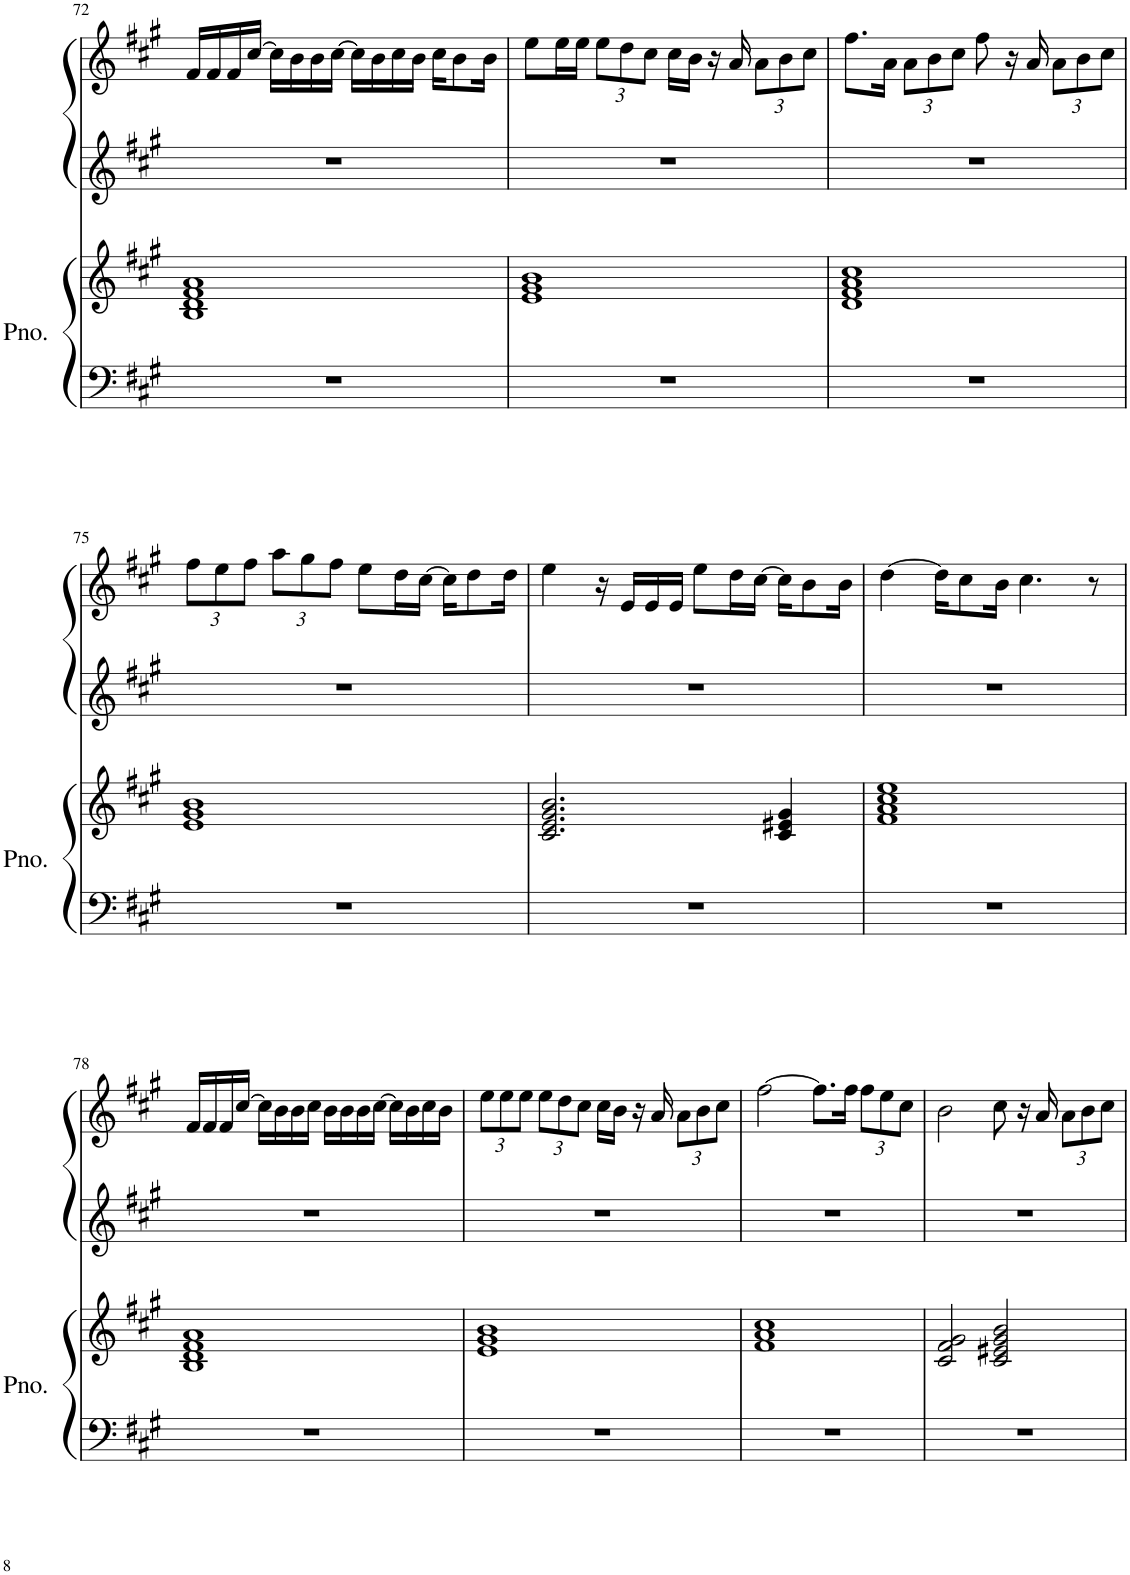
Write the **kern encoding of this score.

**kern	**kern	**kern	**kern
*part2	*part2	*part1	*part1
*staff4	*staff3	*staff2	*staff1
*I"ピアノ	*	*I"Piano	*
*	*	*I'Pno	*
!!LO:PB:g=z
*clefF4	*clefG2	*clefG2	*clefG2
*k[f#c#g#]	*k[f#c#g#]	*k[f#c#g#]	*k[f#c#g#]
*M4/4	*M4/4	*M4/4	*M4/4
*met(c)	*met(c)	*met(c)	*met(c)
=72	=72	=72	=72
1r	1B 1d 1f# 1a	1r	16f#/LL
.	.	.	16f#/
.	.	.	16f#/
.	.	.	[16cc#/JJ
.	.	.	16cc#\LL]
.	.	.	16b\
.	.	.	16b\
.	.	.	[16cc#\JJ
.	.	.	16cc#\LL]
.	.	.	16b\
.	.	.	16cc#\
.	.	.	16b\JJ
.	.	.	16cc#\KL
.	.	.	8b\
.	.	.	16b\Jk
=73	=73	=73	=73
1r	1e 1g# 1b	1r	8ee\L
.	.	.	16ee\L
.	.	.	16ee\JJ
*	*	*	*Xbrackettup
.	.	.	12ee\L
.	.	.	12dd\
.	.	.	12cc#\J
.	.	.	16cc#\LL
.	.	.	16b\JJ
.	.	.	16r
.	.	.	16a/
.	.	.	12a\L
.	.	.	12b\
.	.	.	12cc#\J
=74	=74	=74	=74
1r	1d 1f# 1a 1cc#	1r	8.ff#\L
.	.	.	16a\Jk
.	.	.	12a\L
.	.	.	12b\
.	.	.	12cc#\J
.	.	.	8ff#\
.	.	.	16r
.	.	.	16a/
.	.	.	12a\L
.	.	.	12b\
.	.	.	12cc#\J
!!LO:LB:g=z
=75	=75	=75	=75
1r	1e 1g# 1b	1r	12ff#\L
.	.	.	12ee\
.	.	.	12ff#\J
.	.	.	12aa\L
.	.	.	12gg#\
.	.	.	12ff#\J
.	.	.	8ee\L
.	.	.	16dd\L
.	.	.	[16cc#\JJ
.	.	.	16cc#\KL]
.	.	.	8dd\
.	.	.	16dd\Jk
=76	=76	=76	=76
1r	2.c#/ 2.e/ 2.g#/ 2.b/	1r	4ee\
.	.	.	16r
.	.	.	16e/LL
.	.	.	16e/
.	.	.	16e/JJ
.	.	.	8ee\L
.	.	.	16dd\L
.	.	.	[16cc#\JJ
.	4c#/ 4e#X/ 4g#/	.	16cc#\KL]
.	.	.	8b\
.	.	.	16b\Jk
=77	=77	=77	=77
1r	1f# 1a 1cc# 1ee	1r	[4dd\
.	.	.	16dd\KL]
.	.	.	8cc#\
.	.	.	16b\Jk
.	.	.	4.cc#\
.	.	.	8r
!!LO:LB:g=z
=78	=78	=78	=78
1r	1B 1d 1f# 1a	1r	16f#/LL
.	.	.	16f#/
.	.	.	16f#/
.	.	.	[16cc#/JJ
.	.	.	16cc#\LL]
.	.	.	16b\
.	.	.	16b\
.	.	.	16cc#\JJ
.	.	.	16b\LL
.	.	.	16b\
.	.	.	16b\
.	.	.	[16cc#\JJ
.	.	.	16cc#\LL]
.	.	.	16b\
.	.	.	16cc#\
.	.	.	16b\JJ
=79	=79	=79	=79
1r	1e 1g# 1b	1r	12ee\L
.	.	.	12ee\
.	.	.	12ee\J
.	.	.	12ee\L
.	.	.	12dd\
.	.	.	12cc#\J
.	.	.	16cc#\LL
.	.	.	16b\JJ
.	.	.	16r
.	.	.	16a/
.	.	.	12a\L
.	.	.	12b\
.	.	.	12cc#\J
=80	=80	=80	=80
1r	1f# 1a 1cc#	1r	[2ff#\
.	.	.	8.ff#\L]
.	.	.	16ff#\Jk
.	.	.	12ff#\L
.	.	.	12ee\
.	.	.	12cc#\J
=81	=81	=81	=81
1r	2c#/ 2f#/ 2g#/	1r	2b\
.	2c#/ 2e#X/ 2g#/ 2b/	.	8cc#\
.	.	.	16r
.	.	.	16a/
.	.	.	12a\L
.	.	.	12b\
.	.	.	12cc#\J
=	=	=	=
*-	*-	*-	*-
